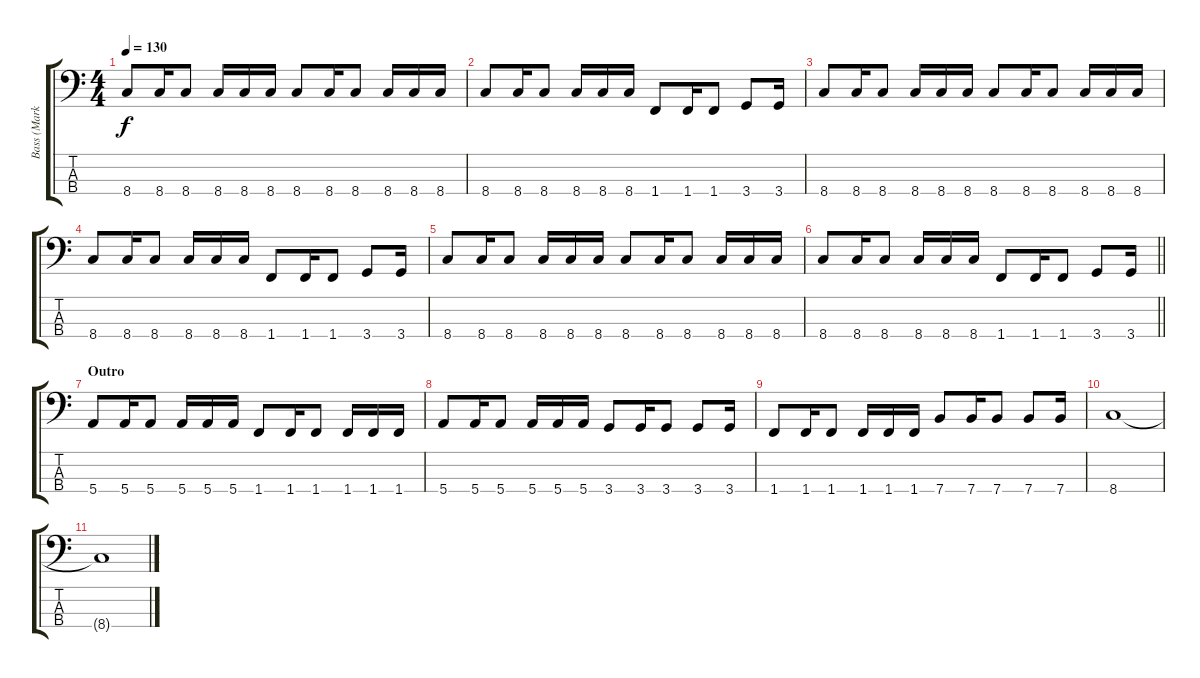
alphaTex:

\track ("Bass (Mark Hoppus)" "Bass (Mark") {instrument electricbassfinger}
\staff {score tabs}
\tuning (G2 D2 A1 E1) {hide}
\ts (4 4)
\tempo 130
\clef f4
\ks c
8.4.8{dy f} 8.4.16 8.4.8 8.4.16 8.4.16 8.4.16 8.4.8 8.4.16 8.4.8 8.4.16 8.4.16 8.4.16 |
8.4.8 8.4.16 8.4.8 8.4.16 8.4.16 8.4.16 1.4.8 1.4.16 1.4.8 3.4.8 3.4.16 |
8.4.8 8.4.16 8.4.8 8.4.16 8.4.16 8.4.16 8.4.8 8.4.16 8.4.8 8.4.16 8.4.16 8.4.16 |
8.4.8 8.4.16 8.4.8 8.4.16 8.4.16 8.4.16 1.4.8 1.4.16 1.4.8 3.4.8 3.4.16 |
8.4.8 8.4.16 8.4.8 8.4.16 8.4.16 8.4.16 8.4.8 8.4.16 8.4.8 8.4.16 8.4.16 8.4.16 |
\barLineRight lightlight
8.4.8 8.4.16 8.4.8 8.4.16 8.4.16 8.4.16 1.4.8 1.4.16 1.4.8 3.4.8 3.4.16 |
\section ("" "Outro")
5.4.8 5.4.16 5.4.8 5.4.16 5.4.16 5.4.16 1.4.8 1.4.16 1.4.8 1.4.16 1.4.16 1.4.16 |
5.4.8 5.4.16 5.4.8 5.4.16 5.4.16 5.4.16 3.4.8 3.4.16 3.4.8 3.4.8 3.4.16 |
1.4.8 1.4.16 1.4.8 1.4.16 1.4.16 1.4.16 7.4.8 7.4.16 7.4.8 7.4.8 7.4.16 |
8.4.1 |
8.4{t}.1
